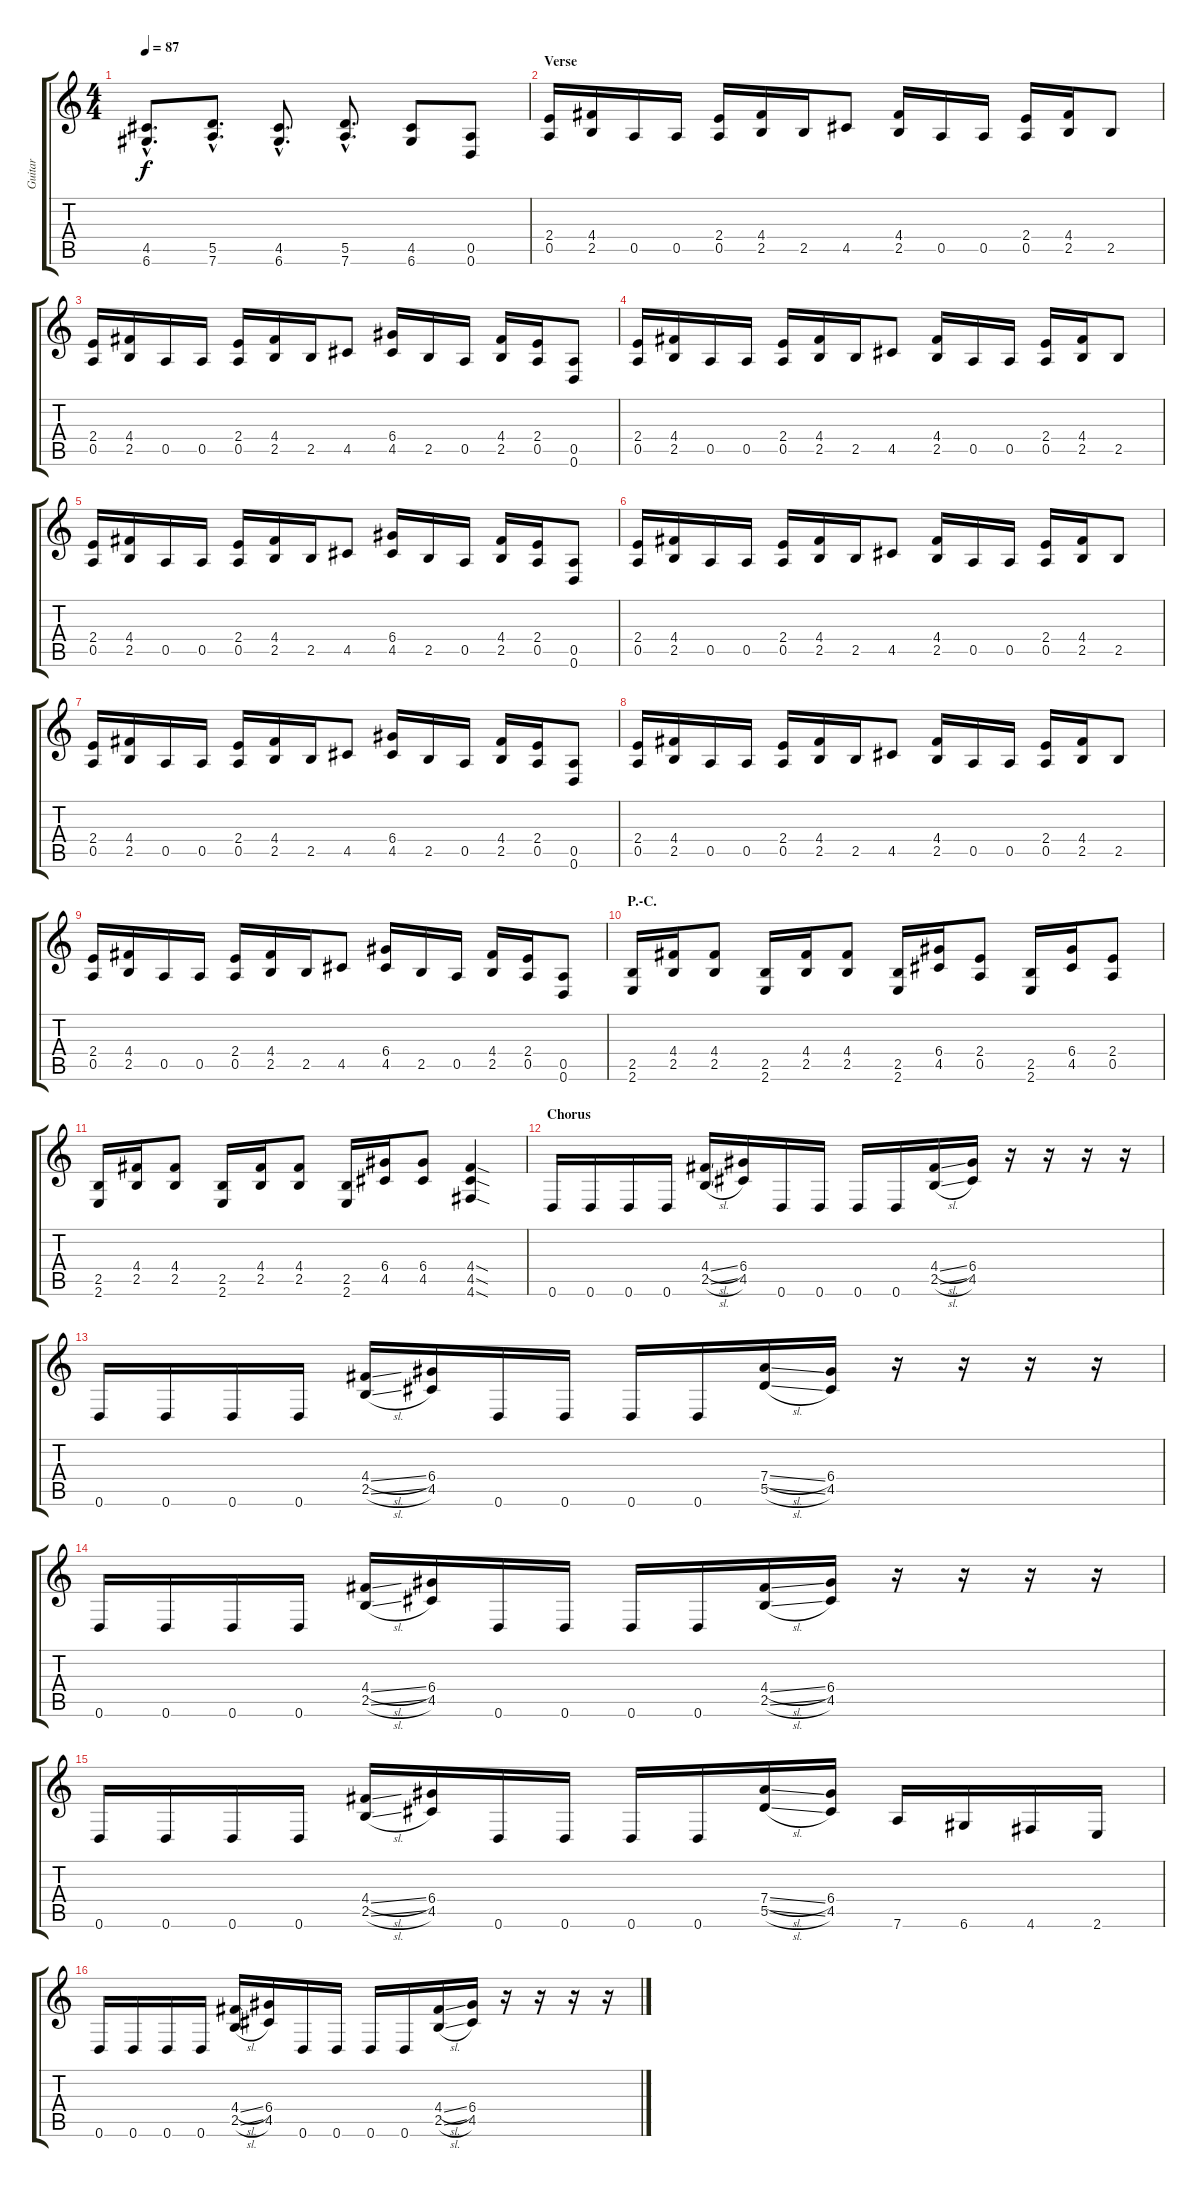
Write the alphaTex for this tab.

\track ("Guitar" "Guitar") {instrument distortionguitar}
\staff {score tabs}
\tuning (E4 B3 G3 D3 A2 D2) {hide}
\ts (4 4)
\tempo 87
\clef g2
\ks c
(4.5{hac} 6.6{hac}).8{d dy f} (5.5{hac} 7.6{hac}).8{d} (4.5{hac} 6.6{hac}).8{d} (5.5{hac} 7.6{hac}).8{d} (4.5 6.6).8 (0.5 0.6).8 |
\section ("" "Verse")
(2.4 0.5).16 (4.4 2.5).16 0.5.16 0.5.16 (2.4 0.5).16 (4.4 2.5).16 2.5.16 4.5.8 (4.4 2.5).16 0.5.16 0.5.16 (2.4 0.5).16 (4.4 2.5).16 2.5.8 |
(2.4 0.5).16 (4.4 2.5).16 0.5.16 0.5.16 (2.4 0.5).16 (4.4 2.5).16 2.5.16 4.5.8 (6.4 4.5).16 2.5.16 0.5.16 (4.4 2.5).16 (2.4 0.5).16 (0.5 0.6).8 |
(2.4 0.5).16 (4.4 2.5).16 0.5.16 0.5.16 (2.4 0.5).16 (4.4 2.5).16 2.5.16 4.5.8 (4.4 2.5).16 0.5.16 0.5.16 (2.4 0.5).16 (4.4 2.5).16 2.5.8 |
(2.4 0.5).16 (4.4 2.5).16 0.5.16 0.5.16 (2.4 0.5).16 (4.4 2.5).16 2.5.16 4.5.8 (6.4 4.5).16 2.5.16 0.5.16 (4.4 2.5).16 (2.4 0.5).16 (0.5 0.6).8 |
(2.4 0.5).16 (4.4 2.5).16 0.5.16 0.5.16 (2.4 0.5).16 (4.4 2.5).16 2.5.16 4.5.8 (4.4 2.5).16 0.5.16 0.5.16 (2.4 0.5).16 (4.4 2.5).16 2.5.8 |
(2.4 0.5).16 (4.4 2.5).16 0.5.16 0.5.16 (2.4 0.5).16 (4.4 2.5).16 2.5.16 4.5.8 (6.4 4.5).16 2.5.16 0.5.16 (4.4 2.5).16 (2.4 0.5).16 (0.5 0.6).8 |
(2.4 0.5).16 (4.4 2.5).16 0.5.16 0.5.16 (2.4 0.5).16 (4.4 2.5).16 2.5.16 4.5.8 (4.4 2.5).16 0.5.16 0.5.16 (2.4 0.5).16 (4.4 2.5).16 2.5.8 |
(2.4 0.5).16 (4.4 2.5).16 0.5.16 0.5.16 (2.4 0.5).16 (4.4 2.5).16 2.5.16 4.5.8 (6.4 4.5).16 2.5.16 0.5.16 (4.4 2.5).16 (2.4 0.5).16 (0.5 0.6).8 |
\section ("" "P.-C.")
(2.5 2.6).16 (4.4 2.5).16 (4.4 2.5).8 (2.5 2.6).16 (4.4 2.5).16 (4.4 2.5).8 (2.5 2.6).16 (6.4 4.5).16 (2.4 0.5).8 (2.5 2.6).16 (6.4 4.5).16 (2.4 0.5).8 |
(2.5 2.6).16 (4.4 2.5).16 (4.4 2.5).8 (2.5 2.6).16 (4.4 2.5).16 (4.4 2.5).8 (2.5 2.6).16 (6.4 4.5).16 (6.4 4.5).8 (4.4{sod} 4.5{sod} 4.6{sod}).4 |
\section ("" "Chorus")
0.6.16 0.6.16 0.6.16 0.6.16 (4.4{sl} 2.5{sl}).16 (6.4 4.5).16 0.6.16 0.6.16 0.6.16 0.6.16 (4.4{sl} 2.5{sl}).16 (6.4 4.5).16 r.16 r.16 r.16 r.16 |
0.6.16 0.6.16 0.6.16 0.6.16 (4.4{sl} 2.5{sl}).16 (6.4 4.5).16 0.6.16 0.6.16 0.6.16 0.6.16 (7.4{sl} 5.5{sl}).16 (6.4 4.5).16 r.16 r.16 r.16 r.16 |
0.6.16 0.6.16 0.6.16 0.6.16 (4.4{sl} 2.5{sl}).16 (6.4 4.5).16 0.6.16 0.6.16 0.6.16 0.6.16 (4.4{sl} 2.5{sl}).16 (6.4 4.5).16 r.16 r.16 r.16 r.16 |
0.6.16 0.6.16 0.6.16 0.6.16 (4.4{sl} 2.5{sl}).16 (6.4 4.5).16 0.6.16 0.6.16 0.6.16 0.6.16 (7.4{sl} 5.5{sl}).16 (6.4 4.5).16 7.6.16 6.6.16 4.6.16 2.6.16 |
0.6.16 0.6.16 0.6.16 0.6.16 (4.4{sl} 2.5{sl}).16 (6.4 4.5).16 0.6.16 0.6.16 0.6.16 0.6.16 (4.4{sl} 2.5{sl}).16 (6.4 4.5).16 r.16 r.16 r.16 r.16
